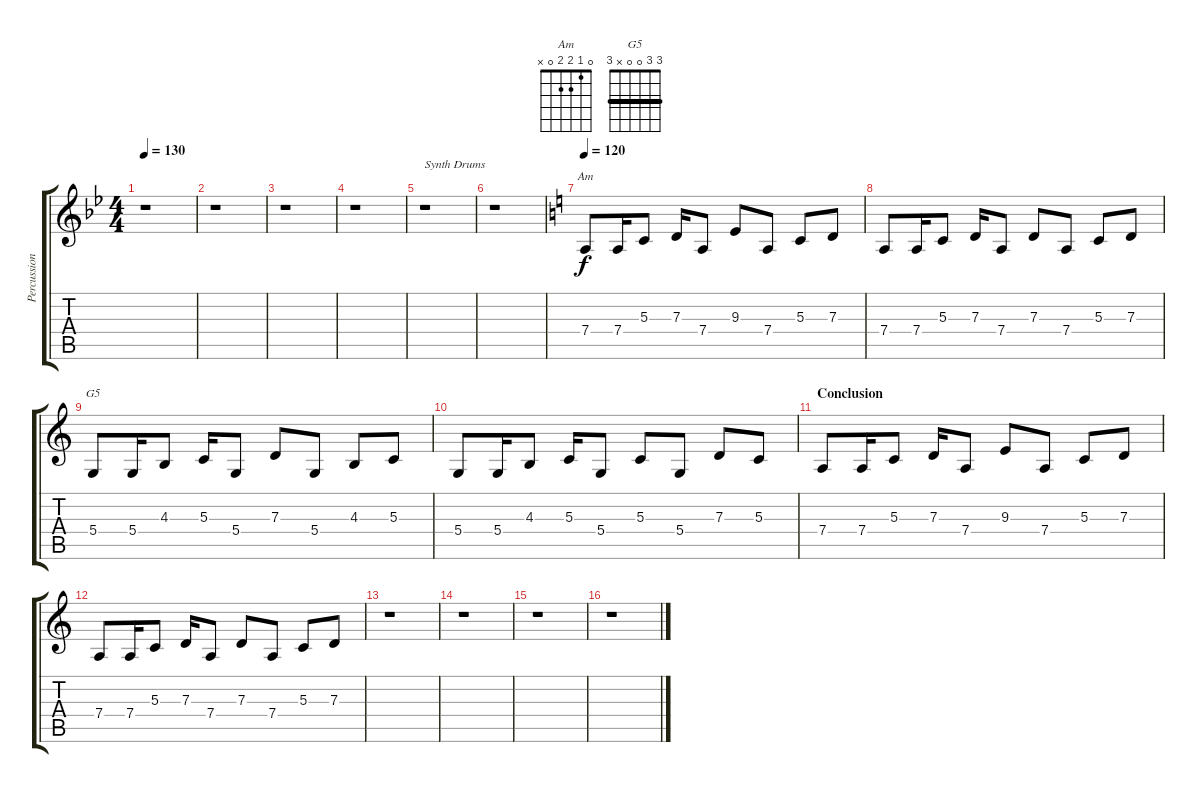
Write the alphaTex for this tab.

\track ("Percussions" "Percussion") {instrument synthdrum}
\staff {score tabs}
\tuning (E4 B3 G3 D3 A2 E2) {hide}
\chord ("Am" 0 1 2 2 0 x)
\chord ("G5" 3 3 0 0 x 3) {barre 3}
\ts (4 4)
\tempo 130
\clef g2
\ks bb
r.1{dy f} |
r.1 |
r.1 |
r.1 |
r.1{txt "Synth Drums"} |
r.1 |
\tempo 120
\ks c
7.4.8{ch "Am" volume 6 balance 8 instrument synthdrum} 7.4.16 5.3.8 7.3.16 7.4.8 9.3.8 7.4.8 5.3.8 7.3.8 |
7.4.8 7.4.16 5.3.8 7.3.16 7.4.8 7.3.8 7.4.8 5.3.8 7.3.8 |
5.4.8{ch "G5"} 5.4.16 4.3.8 5.3.16 5.4.8 7.3.8 5.4.8 4.3.8 5.3.8 |
5.4.8 5.4.16 4.3.8 5.3.16 5.4.8 5.3.8 5.4.8 7.3.8 5.3.8 |
\section ("" "Conclusion")
7.4.8 7.4.16 5.3.8 7.3.16 7.4.8 9.3.8 7.4.8 5.3.8 7.3.8 |
7.4.8 7.4.16 5.3.8 7.3.16 7.4.8 7.3.8 7.4.8 5.3.8 7.3.8 |
r.1 |
r.1 |
r.1 |
r.1
